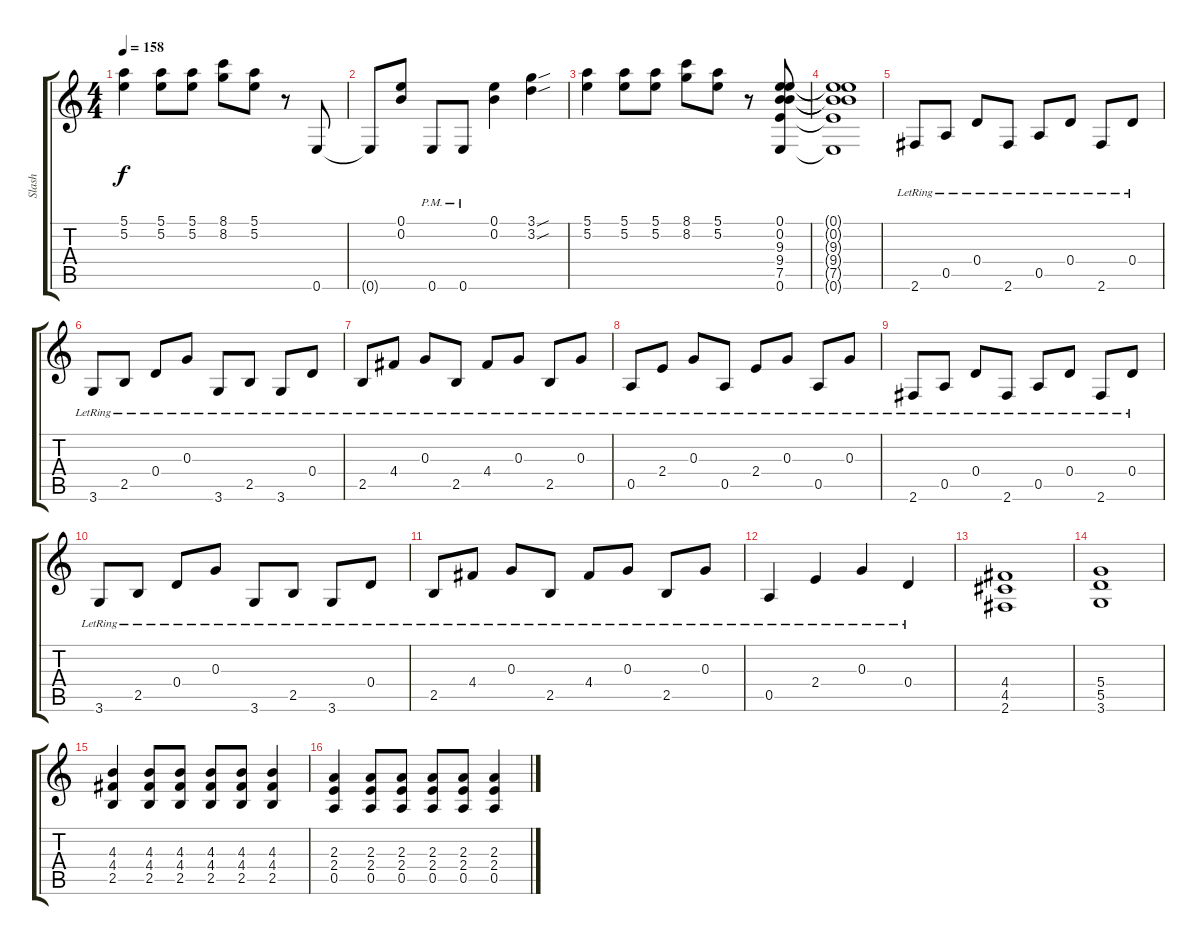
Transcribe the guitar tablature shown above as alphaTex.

\track ("Slash" "Slash") {instrument distortionguitar}
\staff {score tabs}
\tuning (E4 B3 G3 D3 A2 E2) {hide}
\ts (4 4)
\tempo 158
\clef g2
\ks c
(5.1 5.2).4{dy f} (5.1 5.2).8 (5.1 5.2).8 (8.1 8.2).8 (5.1 5.2).8 r.8 0.6.8 |
0.6{t}.8 (0.1 0.2).8 0.6{pm}.8 0.6{pm}.8 (0.1 0.2).4 (3.1{sou} 3.2{sou}).4 |
(5.1 5.2).4 (5.1 5.2).8 (5.1 5.2).8 (8.1 8.2).8 (5.1 5.2).8 r.8 (0.1 0.2 9.3 9.4 7.5 0.6).8 |
(0.1{t} 0.2{t} 9.3{t} 9.4{t} 7.5{t} 0.6{t}).1 |
2.6{lr}.8{instrument electricguitarclean} 0.5{lr}.8 0.4{lr}.8 2.6{lr}.8 0.5{lr}.8 0.4{lr}.8 2.6{lr}.8 0.4{lr}.8 |
3.6{lr}.8 2.5{lr}.8 0.4{lr}.8 0.3{lr}.8 3.6{lr}.8 2.5{lr}.8 3.6{lr}.8 0.4{lr}.8 |
2.5{lr}.8 4.4{lr}.8 0.3{lr}.8 2.5{lr}.8 4.4{lr}.8 0.3{lr}.8 2.5{lr}.8 0.3{lr}.8 |
0.5{lr}.8 2.4{lr}.8 0.3{lr}.8 0.5{lr}.8 2.4{lr}.8 0.3{lr}.8 0.5{lr}.8 0.3{lr}.8 |
2.6{lr}.8 0.5{lr}.8 0.4{lr}.8 2.6{lr}.8 0.5{lr}.8 0.4{lr}.8 2.6{lr}.8 0.4{lr}.8 |
3.6{lr}.8 2.5{lr}.8 0.4{lr}.8 0.3{lr}.8 3.6{lr}.8 2.5{lr}.8 3.6{lr}.8 0.4{lr}.8 |
2.5{lr}.8 4.4{lr}.8 0.3{lr}.8 2.5{lr}.8 4.4{lr}.8 0.3{lr}.8 2.5{lr}.8 0.3{lr}.8 |
0.5{lr}.4 2.4{lr}.4 0.3{lr}.4 0.4{lr}.4 |
(4.4 4.5 2.6).1{instrument distortionguitar} |
(5.4 5.5 3.6).1 |
(4.3 4.4 2.5).4 (4.3 4.4 2.5).8 (4.3 4.4 2.5).8 (4.3 4.4 2.5).8 (4.3 4.4 2.5).8 (4.3 4.4 2.5).4 |
(2.3 2.4 0.5).4 (2.3 2.4 0.5).8 (2.3 2.4 0.5).8 (2.3 2.4 0.5).8 (2.3 2.4 0.5).8 (2.3 2.4 0.5).4
